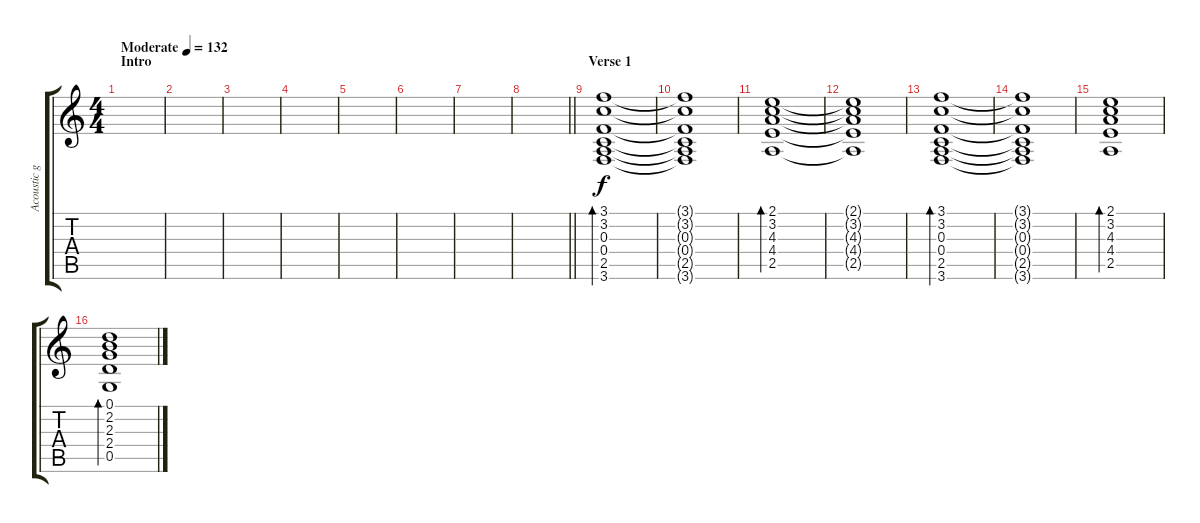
\track ("Acoustic guitar" "Acoustic g") {instrument acousticguitarsteel}
\staff {score tabs}
\tuning (D4 A3 F3 C3 G2 D2) {hide}
\ts (4 4)
\section ("" "Intro")
\tempo (132 "Moderate")
\clef g2
\ks c
|
|
|
|
|
|
|
\barLineRight lightlight
|
\section ("" "Verse 1")
(3.1 3.2 0.3 0.4 2.5 3.6).1{bd 240} |
(3.1{t} 3.2{t} 0.3{t} 0.4{t} 2.5{t} 3.6{t}).1 |
(2.1 3.2 4.3 4.4 2.5).1{bd 240} |
(2.1{t} 3.2{t} 4.3{t} 4.4{t} 2.5{t}).1 |
(3.1 3.2 0.3 0.4 2.5 3.6).1{bd 240} |
(3.1{t} 3.2{t} 0.3{t} 0.4{t} 2.5{t} 3.6{t}).1 |
(2.1 3.2 4.3 4.4 2.5).1{bd 240} |
(0.1 2.2 2.3 2.4 0.5).1{bd 240}
